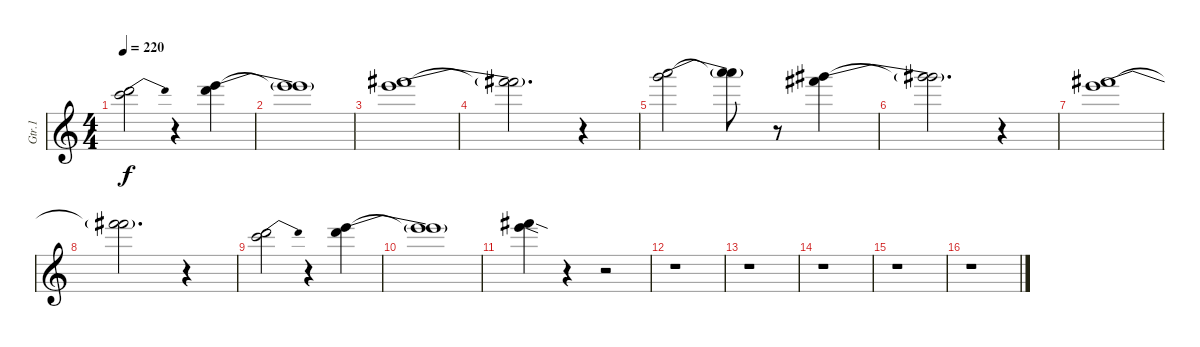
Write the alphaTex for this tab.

\track ("Gtr.1" "Gtr.1") {instrument distortionguitar}
\staff {score}
\tuning (E4 B3 G3 D3 A2 E2) {hide}
\ts (4 4)
\tempo 220
\clef g2
\ks c
(15.2 17.3{be (bend 0 0 60 4)}).2{dy f} r.4 (17.2 19.3{be (bend 0 0 60 4)}).4 |
(17.2{t} 19.3{t}).1 |
(14.1 17.2{be (bend 0 0 60 4)}).1 |
(14.1{t} 17.2{t}).2{d} r.4 |
(17.1 20.2{be (bend 0 0 60 4)}).2 (17.1{t} 20.2{t}).8 r.8 (16.1 19.2{be (bend 0 0 60 4)}).4 |
(16.1{t} 19.2{t}).2{d} r.4 |
(14.1 17.2{be (bend 0 0 60 4)}).1 |
(14.1{t} 17.2{t}).2{d} r.4 |
(15.2 17.3{be (bend 0 0 60 4)}).2 r.4 (17.2 19.3{be (bend 0 0 60 4)}).4 |
(17.2{t} 19.3{t}).1 |
(19.2{sod} 21.3{sod}).4 r.4 r.2 |
r.1 |
r.1 |
r.1 |
r.1 |
r.1
